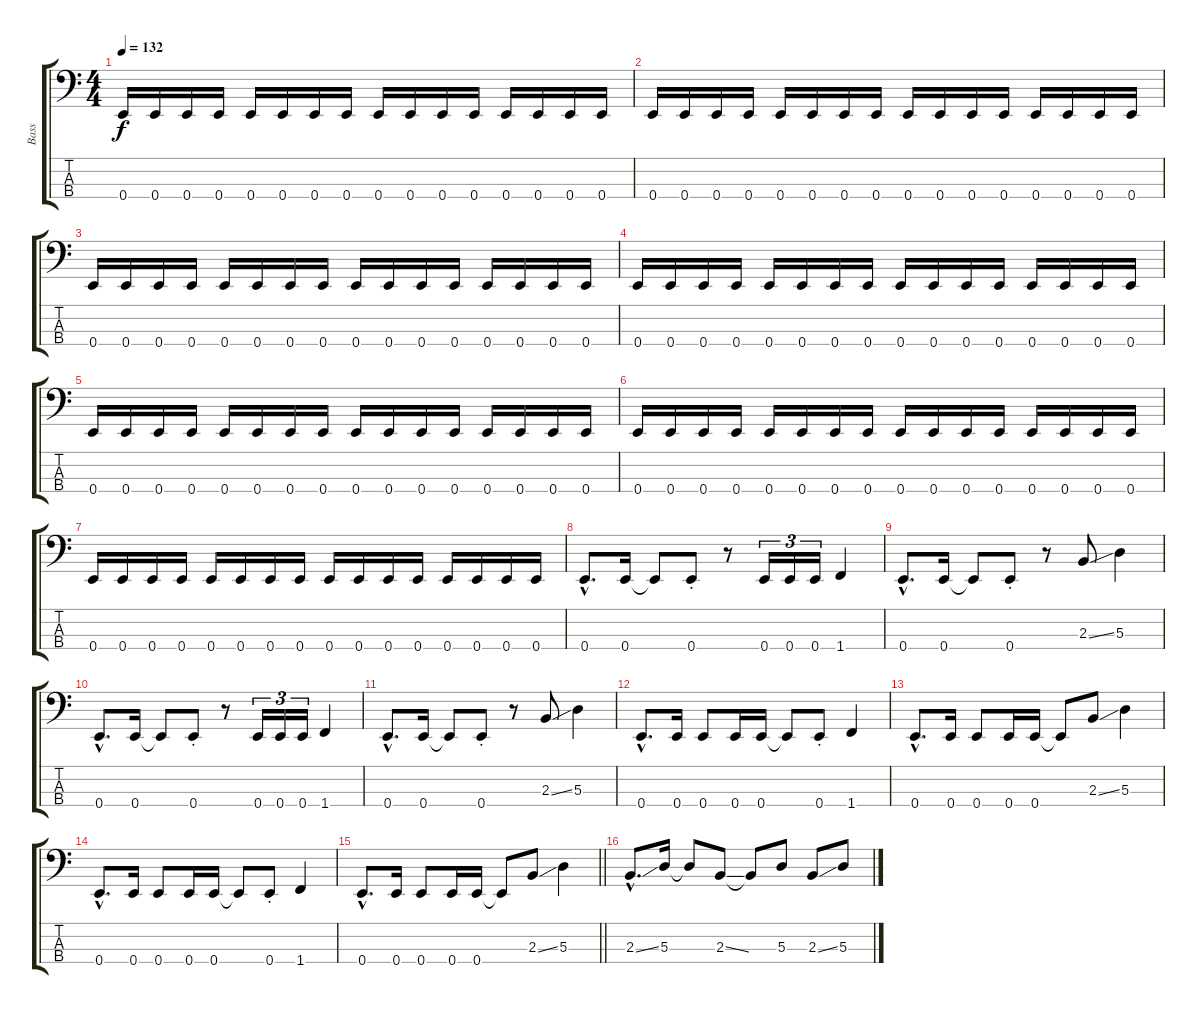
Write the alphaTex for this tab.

\track ("Bass" "Bass") {instrument slapbass2}
\staff {score tabs}
\tuning (G2 D2 A1 E1) {hide}
\ts (4 4)
\tempo 132
\clef f4
\ks c
0.4.16{dy f} 0.4.16 0.4.16 0.4.16 0.4.16 0.4.16 0.4.16 0.4.16 0.4.16 0.4.16 0.4.16 0.4.16 0.4.16 0.4.16 0.4.16 0.4.16 |
0.4.16 0.4.16 0.4.16 0.4.16 0.4.16 0.4.16 0.4.16 0.4.16 0.4.16 0.4.16 0.4.16 0.4.16 0.4.16 0.4.16 0.4.16 0.4.16 |
0.4.16 0.4.16 0.4.16 0.4.16 0.4.16 0.4.16 0.4.16 0.4.16 0.4.16 0.4.16 0.4.16 0.4.16 0.4.16 0.4.16 0.4.16 0.4.16 |
0.4.16 0.4.16 0.4.16 0.4.16 0.4.16 0.4.16 0.4.16 0.4.16 0.4.16 0.4.16 0.4.16 0.4.16 0.4.16 0.4.16 0.4.16 0.4.16 |
0.4.16 0.4.16 0.4.16 0.4.16 0.4.16 0.4.16 0.4.16 0.4.16 0.4.16 0.4.16 0.4.16 0.4.16 0.4.16 0.4.16 0.4.16 0.4.16 |
0.4.16 0.4.16 0.4.16 0.4.16 0.4.16 0.4.16 0.4.16 0.4.16 0.4.16 0.4.16 0.4.16 0.4.16 0.4.16 0.4.16 0.4.16 0.4.16 |
0.4.16 0.4.16 0.4.16 0.4.16 0.4.16 0.4.16 0.4.16 0.4.16 0.4.16 0.4.16 0.4.16 0.4.16 0.4.16 0.4.16 0.4.16 0.4.16 |
0.4{hac}.8{d} 0.4.16 0.4{t}.8 0.4{st}.8 r.8 0.4.16{tu (3 2)} 0.4.16{tu (3 2)} 0.4.16{tu (3 2)} 1.4.4 |
0.4{hac}.8{d} 0.4.16 0.4{t}.8 0.4{st}.8 r.8 2.3{ss}.8 5.3.4 |
0.4{hac}.8{d} 0.4.16 0.4{t}.8 0.4{st}.8 r.8 0.4.16{tu (3 2)} 0.4.16{tu (3 2)} 0.4.16{tu (3 2)} 1.4.4 |
0.4{hac}.8{d} 0.4.16 0.4{t}.8 0.4{st}.8 r.8 2.3{ss}.8 5.3.4 |
0.4{hac}.8{d} 0.4.16 0.4.8 0.4.16 0.4.16 0.4{t}.8 0.4{st}.8 1.4.4 |
0.4{hac}.8{d} 0.4.16 0.4.8 0.4.16 0.4.16 0.4{t}.8 2.3{ss}.8 5.3.4 |
0.4{hac}.8{d} 0.4.16 0.4.8 0.4.16 0.4.16 0.4{t}.8 0.4{st}.8 1.4.4 |
\barLineRight lightlight
0.4{hac}.8{d} 0.4.16 0.4.8 0.4.16 0.4.16 0.4{t}.8 2.3{ss}.8 5.3.4 |
2.3{ss hac}.8{d} 5.3.16 5.3{t}.8 2.3{ss}.8 2.3{t}.8 5.3.8 2.3{ss}.8 5.3.8
